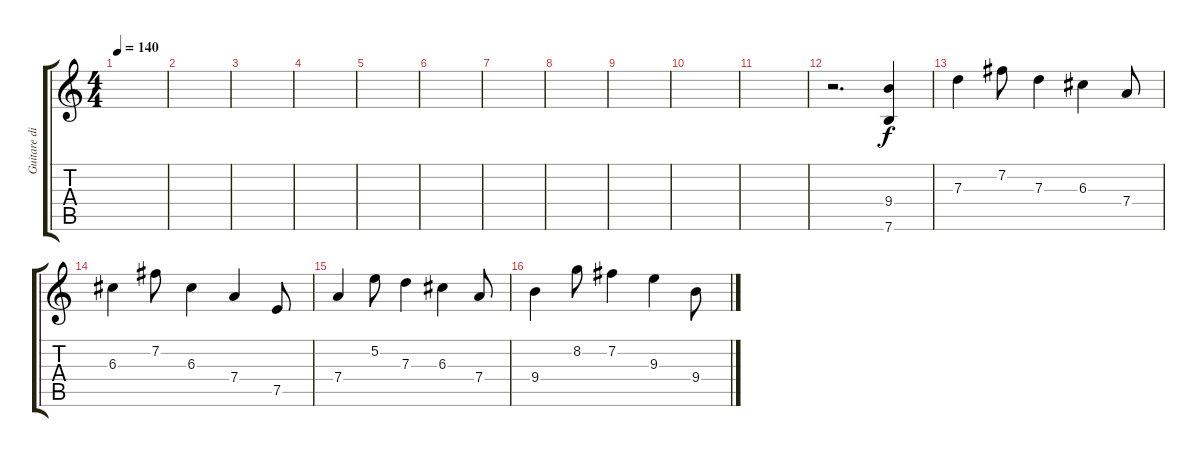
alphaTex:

\track ("Guitare distorsion" "Guitare di") {instrument distortionguitar}
\staff {score tabs}
\tuning (E4 B3 G3 D3 A2 E2) {hide}
\ts (4 4)
\tempo 140
\clef g2
\ks c
|
|
|
|
|
|
|
|
|
|
|
r.2{d} (9.4 7.6).4 |
7.3.4 7.2.8 7.3.4 6.3.4 7.4.8 |
6.3.4 7.2.8 6.3.4 7.4.4 7.5.8 |
7.4.4 5.2.8 7.3.4 6.3.4 7.4.8 |
9.4.4 8.2.8 7.2.4 9.3.4 9.4.8
